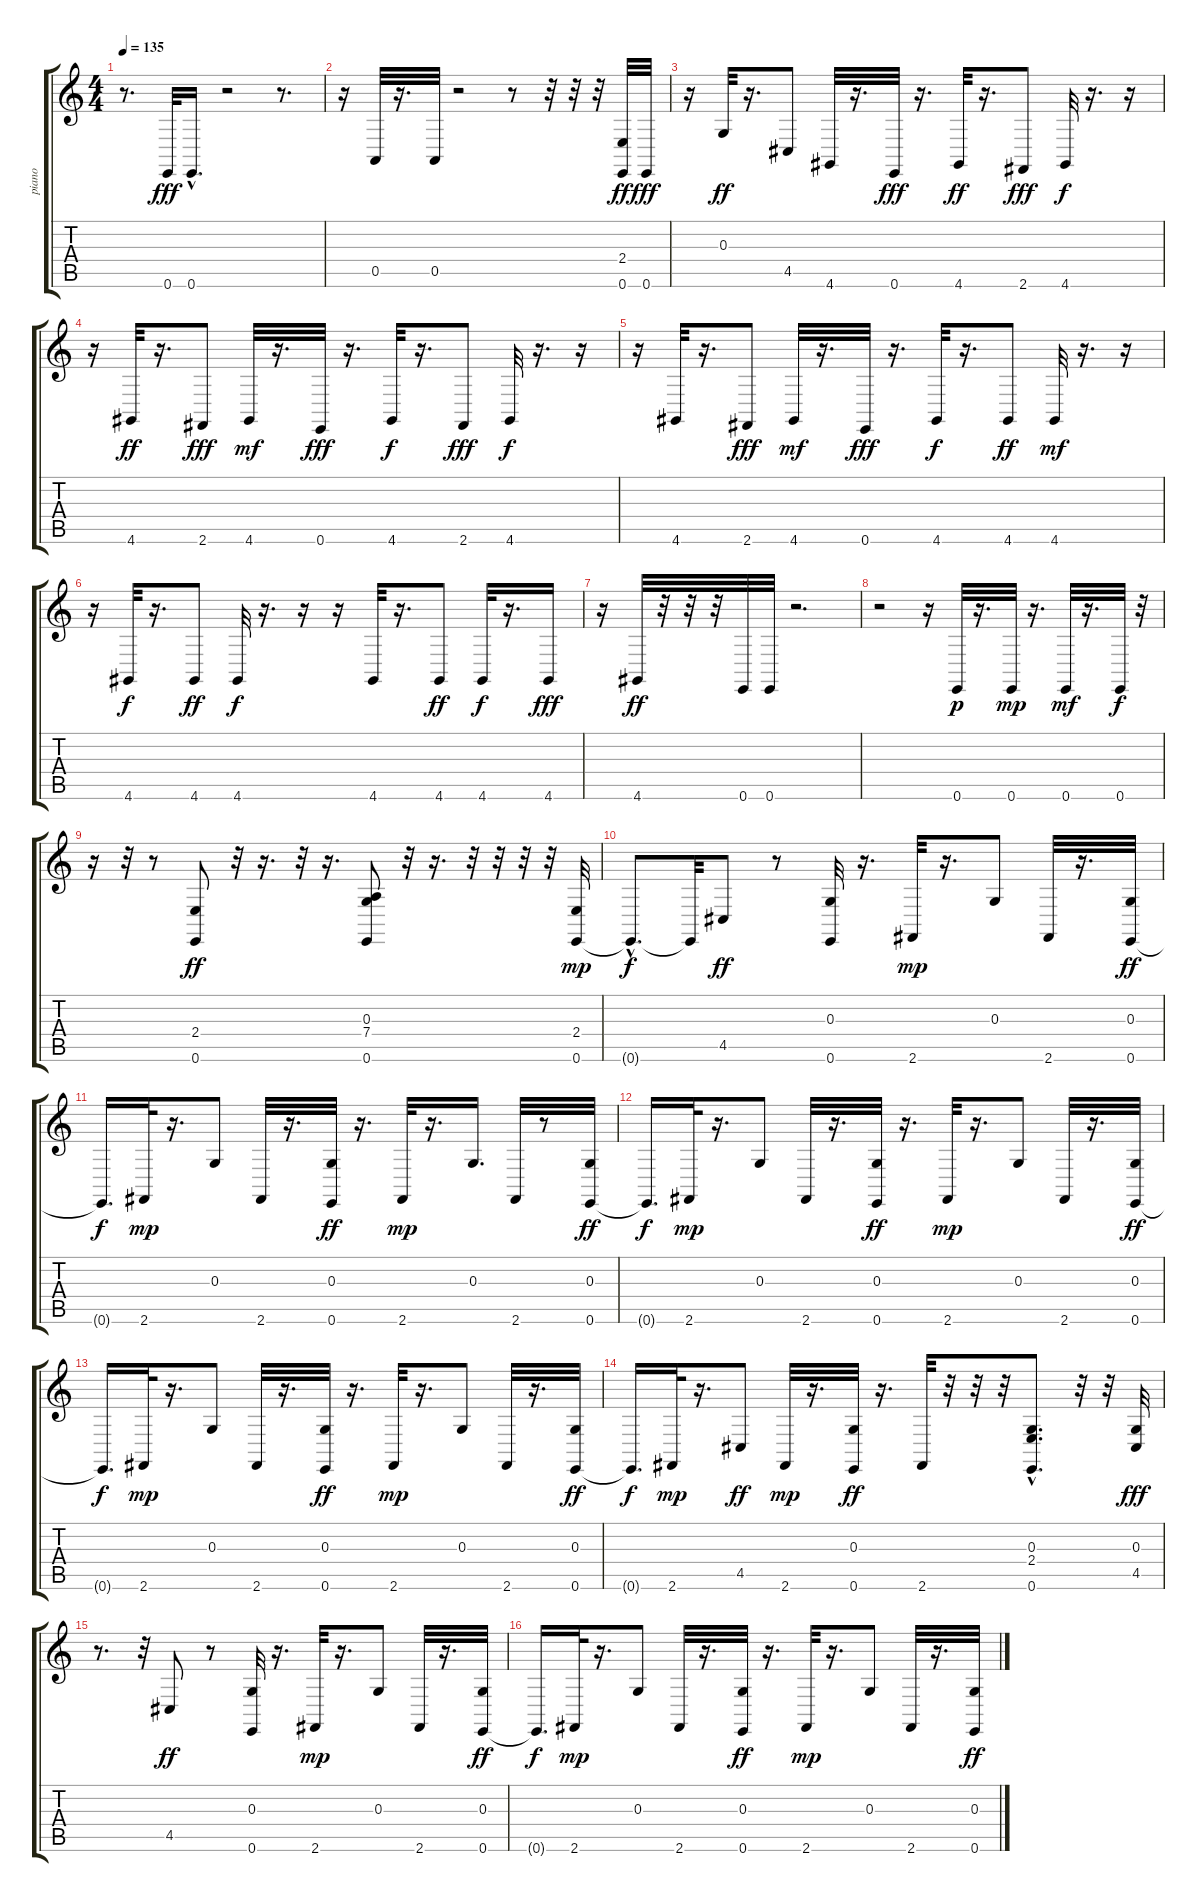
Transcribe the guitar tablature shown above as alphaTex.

\track ("piano" "piano") {instrument acousticgrandpiano}
\staff {score tabs}
\tuning (E4 B3 G3 D3 A2 E2) {hide}
\ts (4 4)
\tempo 135
\clef g2
\ks c
r.8{d dy ff} 0.6.32{dy fff} 0.6{hac}.16{d} r.2 r.8{d} |
r.16 0.5.32 r.16{d} 0.5.32 r.2 r.8 r.32 r.32 r.32 (2.4 0.6).32{dy ff} 0.6.32{dy fff} |
r.16 0.3.32{dy ff} r.16{d} 4.5.8 4.6.32 r.16{d} 0.6.32{dy fff} r.16{d} 4.6.32{dy ff} r.16{d} 2.6.8{dy fff} 4.6.32{dy f} r.16{d} r.16 |
r.16 4.6.32{dy ff} r.16{d} 2.6.8{dy fff} 4.6.32{dy mf} r.16{d} 0.6.32{dy fff} r.16{d} 4.6.32{dy f} r.16{d} 2.6.8{dy fff} 4.6.32{dy f} r.16{d} r.16 |
r.16 4.6.32 r.16{d} 2.6.8{dy fff} 4.6.32{dy mf} r.16{d} 0.6.32{dy fff} r.16{d} 4.6.32{dy f} r.16{d} 4.6.8{dy ff} 4.6.32{dy mf} r.16{d} r.16 |
r.16 4.6.32{dy f} r.16{d} 4.6.8{dy ff} 4.6.32{dy f} r.16{d} r.16 r.16 4.6.32 r.16{d} 4.6.8{dy ff} 4.6.32{dy f} r.16{d} 4.6.16{dy fff} |
r.16 4.6.32{dy ff} r.32 r.32 r.32 0.6.32 0.6.32 r.2{d} |
r.2 r.16 0.6.32{dy p} r.16{d} 0.6.32{dy mp} r.16{d} 0.6.32{dy mf} r.16{d} 0.6.32{dy f} r.32 |
r.16 r.32 r.8 (2.4 0.6).8{dy ff} r.32 r.16{d} r.32 r.16{d} (0.3 7.4 0.6).8 r.32 r.16{d} r.32 r.32 r.32 r.32 (2.4 0.6).32{dy mp} |
0.6{hac t}.8{d dy f} 0.6{t}.32 4.5.8{dy ff} r.8 (0.3 0.6).32 r.16{d} 2.6.32{dy mp} r.16{d} 0.3.8 2.6.32 r.16{d} (0.3 0.6).32{dy ff} |
0.6{t}.16{d dy f} 2.6.32{dy mp} r.16{d} 0.3.8 2.6.32 r.16{d} (0.3 0.6).32{dy ff} r.16{d} 2.6.32{dy mp} r.16{d} 0.3.16{d} 2.6.32 r.8 (0.3 0.6).32{dy ff} |
0.6{t}.16{d dy f} 2.6.32{dy mp} r.16{d} 0.3.8 2.6.32 r.16{d} (0.3 0.6).32{dy ff} r.16{d} 2.6.32{dy mp} r.16{d} 0.3.8 2.6.32 r.16{d} (0.3 0.6).32{dy ff} |
0.6{t}.16{d dy f} 2.6.32{dy mp} r.16{d} 0.3.8 2.6.32 r.16{d} (0.3 0.6).32{dy ff} r.16{d} 2.6.32{dy mp} r.16{d} 0.3.8 2.6.32 r.16{d} (0.3 0.6).32{dy ff} |
0.6{t}.16{d dy f} 2.6.32{dy mp} r.16{d} 4.5.8{dy ff} 2.6.32{dy mp} r.16{d} (0.3 0.6).32{dy ff} r.16{d} 2.6.32 r.32 r.32 r.32 (0.3 2.4 0.6{hac}).8{d} r.32 r.32 (0.3 4.5).32{dy fff} |
r.8{d} r.32 4.5.8{dy ff} r.8 (0.3 0.6).32 r.16{d} 2.6.32{dy mp} r.16{d} 0.3.8 2.6.32 r.16{d} (0.3 0.6).32{dy ff} |
0.6{t}.16{d dy f} 2.6.32{dy mp} r.16{d} 0.3.8 2.6.32 r.16{d} (0.3 0.6).32{dy ff} r.16{d} 2.6.32{dy mp} r.16{d} 0.3.8 2.6.32 r.16{d} (0.3 0.6).32{dy ff}
